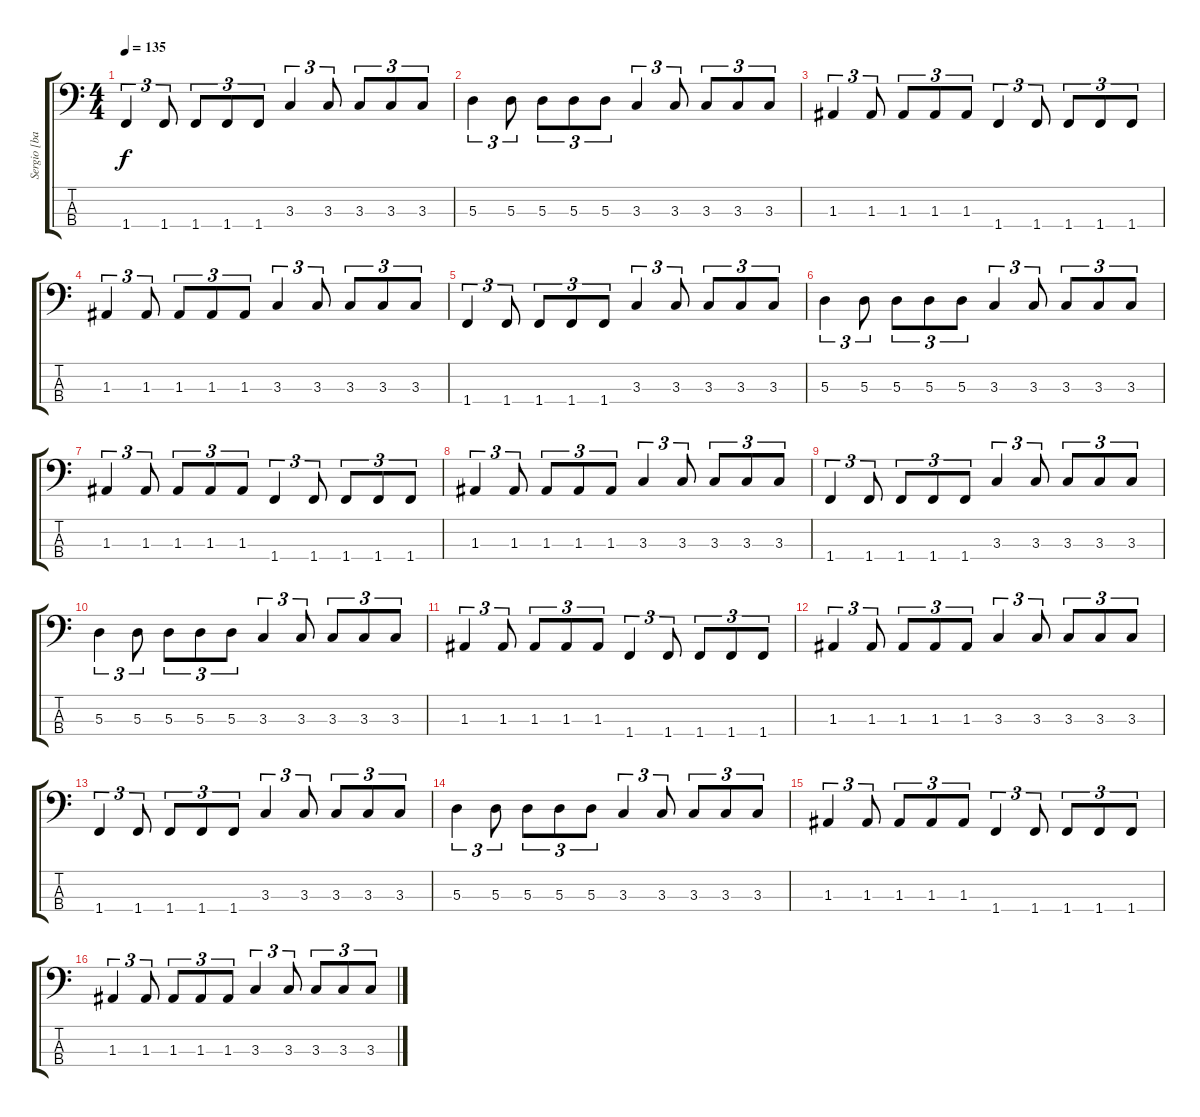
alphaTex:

\track ("Sergio [bajo]" "Sergio [ba") {instrument electricbassfinger}
\staff {score tabs}
\tuning (G2 D2 A1 E1) {hide}
\ts (4 4)
\tempo 135
\clef f4
\ks c
1.4.4{tu (3 2) dy f} 1.4.8{tu (3 2)} 1.4.8{tu (3 2)} 1.4.8{tu (3 2)} 1.4.8{tu (3 2)} 3.3.4{tu (3 2)} 3.3.8{tu (3 2)} 3.3.8{tu (3 2)} 3.3.8{tu (3 2)} 3.3.8{tu (3 2)} |
5.3.4{tu (3 2)} 5.3.8{tu (3 2)} 5.3.8{tu (3 2)} 5.3.8{tu (3 2)} 5.3.8{tu (3 2)} 3.3.4{tu (3 2)} 3.3.8{tu (3 2)} 3.3.8{tu (3 2)} 3.3.8{tu (3 2)} 3.3.8{tu (3 2)} |
1.3.4{tu (3 2)} 1.3.8{tu (3 2)} 1.3.8{tu (3 2)} 1.3.8{tu (3 2)} 1.3.8{tu (3 2)} 1.4.4{tu (3 2)} 1.4.8{tu (3 2)} 1.4.8{tu (3 2)} 1.4.8{tu (3 2)} 1.4.8{tu (3 2)} |
1.3.4{tu (3 2)} 1.3.8{tu (3 2)} 1.3.8{tu (3 2)} 1.3.8{tu (3 2)} 1.3.8{tu (3 2)} 3.3.4{tu (3 2)} 3.3.8{tu (3 2)} 3.3.8{tu (3 2)} 3.3.8{tu (3 2)} 3.3.8{tu (3 2)} |
1.4.4{tu (3 2)} 1.4.8{tu (3 2)} 1.4.8{tu (3 2)} 1.4.8{tu (3 2)} 1.4.8{tu (3 2)} 3.3.4{tu (3 2)} 3.3.8{tu (3 2)} 3.3.8{tu (3 2)} 3.3.8{tu (3 2)} 3.3.8{tu (3 2)} |
5.3.4{tu (3 2)} 5.3.8{tu (3 2)} 5.3.8{tu (3 2)} 5.3.8{tu (3 2)} 5.3.8{tu (3 2)} 3.3.4{tu (3 2)} 3.3.8{tu (3 2)} 3.3.8{tu (3 2)} 3.3.8{tu (3 2)} 3.3.8{tu (3 2)} |
1.3.4{tu (3 2)} 1.3.8{tu (3 2)} 1.3.8{tu (3 2)} 1.3.8{tu (3 2)} 1.3.8{tu (3 2)} 1.4.4{tu (3 2)} 1.4.8{tu (3 2)} 1.4.8{tu (3 2)} 1.4.8{tu (3 2)} 1.4.8{tu (3 2)} |
1.3.4{tu (3 2)} 1.3.8{tu (3 2)} 1.3.8{tu (3 2)} 1.3.8{tu (3 2)} 1.3.8{tu (3 2)} 3.3.4{tu (3 2)} 3.3.8{tu (3 2)} 3.3.8{tu (3 2)} 3.3.8{tu (3 2)} 3.3.8{tu (3 2)} |
1.4.4{tu (3 2)} 1.4.8{tu (3 2)} 1.4.8{tu (3 2)} 1.4.8{tu (3 2)} 1.4.8{tu (3 2)} 3.3.4{tu (3 2)} 3.3.8{tu (3 2)} 3.3.8{tu (3 2)} 3.3.8{tu (3 2)} 3.3.8{tu (3 2)} |
5.3.4{tu (3 2)} 5.3.8{tu (3 2)} 5.3.8{tu (3 2)} 5.3.8{tu (3 2)} 5.3.8{tu (3 2)} 3.3.4{tu (3 2)} 3.3.8{tu (3 2)} 3.3.8{tu (3 2)} 3.3.8{tu (3 2)} 3.3.8{tu (3 2)} |
1.3.4{tu (3 2) volume 14} 1.3.8{tu (3 2)} 1.3.8{tu (3 2)} 1.3.8{tu (3 2)} 1.3.8{tu (3 2)} 1.4.4{tu (3 2)} 1.4.8{tu (3 2)} 1.4.8{tu (3 2)} 1.4.8{tu (3 2)} 1.4.8{tu (3 2)} |
1.3.4{tu (3 2)} 1.3.8{tu (3 2)} 1.3.8{tu (3 2)} 1.3.8{tu (3 2)} 1.3.8{tu (3 2)} 3.3.4{tu (3 2)} 3.3.8{tu (3 2)} 3.3.8{tu (3 2)} 3.3.8{tu (3 2)} 3.3.8{tu (3 2)} |
1.4.4{tu (3 2) volume 10} 1.4.8{tu (3 2)} 1.4.8{tu (3 2)} 1.4.8{tu (3 2)} 1.4.8{tu (3 2)} 3.3.4{tu (3 2)} 3.3.8{tu (3 2)} 3.3.8{tu (3 2)} 3.3.8{tu (3 2)} 3.3.8{tu (3 2)} |
5.3.4{tu (3 2)} 5.3.8{tu (3 2)} 5.3.8{tu (3 2)} 5.3.8{tu (3 2)} 5.3.8{tu (3 2)} 3.3.4{tu (3 2)} 3.3.8{tu (3 2)} 3.3.8{tu (3 2)} 3.3.8{tu (3 2)} 3.3.8{tu (3 2)} |
1.3.4{tu (3 2)} 1.3.8{tu (3 2)} 1.3.8{tu (3 2)} 1.3.8{tu (3 2)} 1.3.8{tu (3 2)} 1.4.4{tu (3 2)} 1.4.8{tu (3 2)} 1.4.8{tu (3 2)} 1.4.8{tu (3 2)} 1.4.8{tu (3 2)} |
1.3.4{tu (3 2)} 1.3.8{tu (3 2)} 1.3.8{tu (3 2)} 1.3.8{tu (3 2)} 1.3.8{tu (3 2)} 3.3.4{tu (3 2)} 3.3.8{tu (3 2)} 3.3.8{tu (3 2)} 3.3.8{tu (3 2)} 3.3.8{tu (3 2)}
